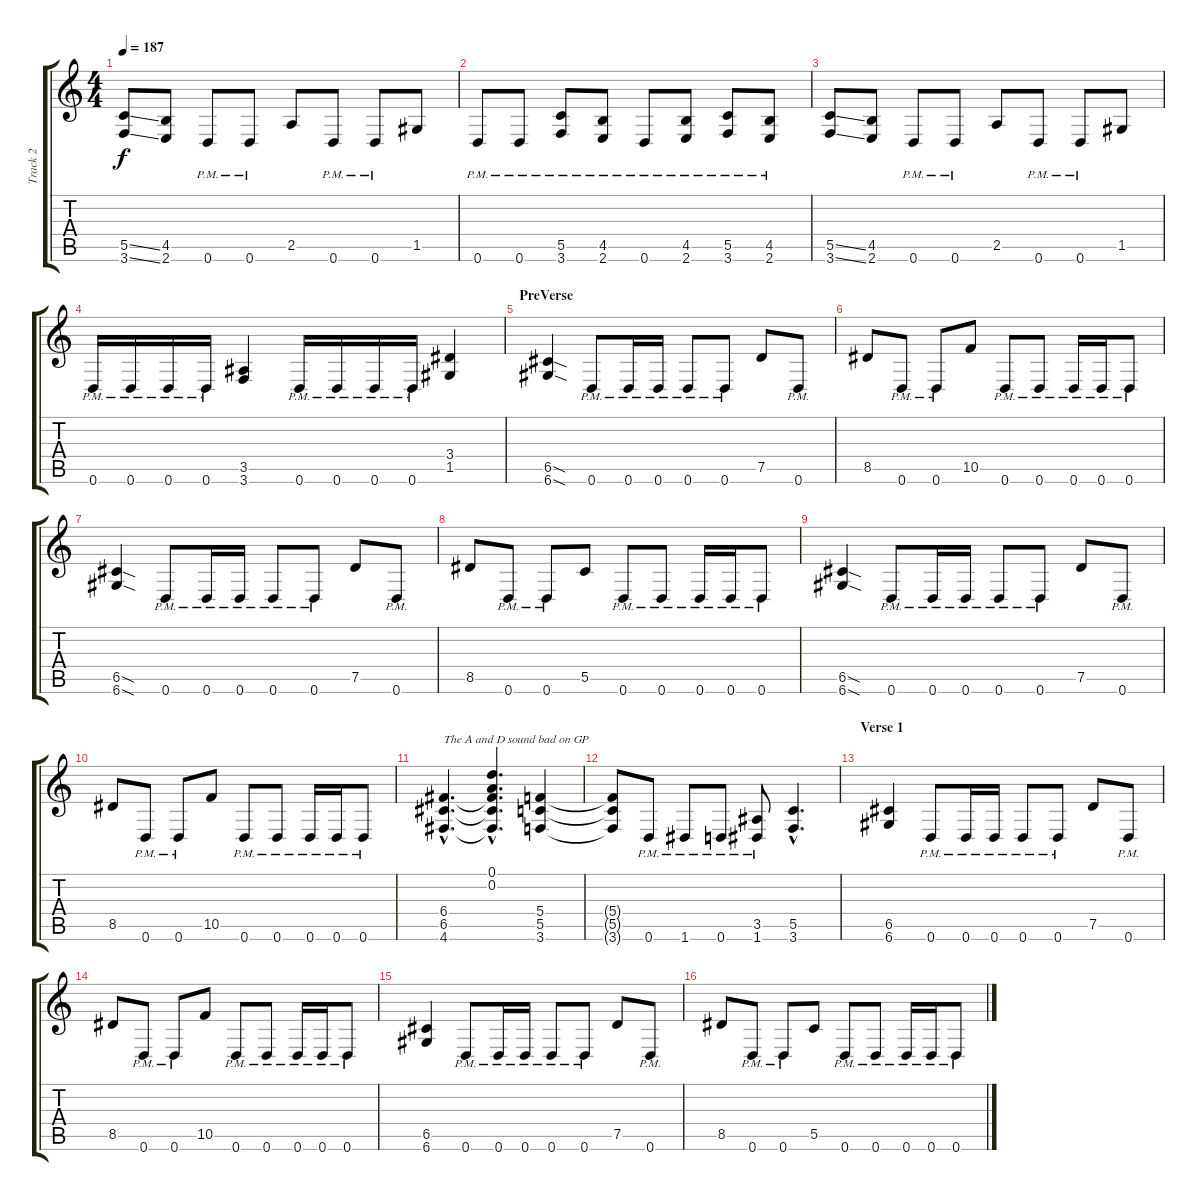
\track ("Track 2" "Track 2") {instrument overdrivenguitar}
\staff {score tabs}
\tuning (D4 A3 F3 C3 G2 D2) {hide}
\ts (4 4)
\tempo 187
\clef g2
\ks c
(5.5{ss} 3.6{ss}).8{dy f} (4.5 2.6).8 0.6{pm}.8 0.6{pm}.8 2.5.8 0.6{pm}.8 0.6{pm}.8 1.5.8 |
0.6{pm}.8 0.6{pm}.8 (5.5{pm} 3.6{pm}).8 (4.5{pm} 2.6{pm}).8 0.6{pm}.8 (4.5{pm} 2.6{pm}).8 (5.5{pm} 3.6{pm}).8 (4.5{pm} 2.6{pm}).8 |
(5.5{ss} 3.6{ss}).8 (4.5 2.6).8 0.6{pm}.8 0.6{pm}.8 2.5.8 0.6{pm}.8 0.6{pm}.8 1.5.8 |
0.6{pm}.16 0.6{pm}.16 0.6{pm}.16 0.6{pm}.16 (3.5 3.6).4 0.6{pm}.16 0.6{pm}.16 0.6{pm}.16 0.6{pm}.16 (3.4 1.5).4 |
\section ("" "PreVerse")
(6.5{sod} 6.6{sod}).4 0.6{pm}.8 0.6{pm}.16 0.6{pm}.16 0.6{pm}.8 0.6{pm}.8 7.5.8 0.6{pm}.8 |
8.5.8 0.6{pm}.8 0.6{pm}.8 10.5.8 0.6{pm}.8 0.6{pm}.8 0.6{pm}.16 0.6{pm}.16 0.6{pm}.8 |
(6.5{sod} 6.6{sod}).4 0.6{pm}.8 0.6{pm}.16 0.6{pm}.16 0.6{pm}.8 0.6{pm}.8 7.5.8 0.6{pm}.8 |
8.5.8 0.6{pm}.8 0.6{pm}.8 5.5.8 0.6{pm}.8 0.6{pm}.8 0.6{pm}.16 0.6{pm}.16 0.6{pm}.8 |
(6.5{sod} 6.6{sod}).4 0.6{pm}.8 0.6{pm}.16 0.6{pm}.16 0.6{pm}.8 0.6{pm}.8 7.5.8 0.6{pm}.8 |
8.5.8 0.6{pm}.8 0.6{pm}.8 10.5.8 0.6{pm}.8 0.6{pm}.8 0.6{pm}.16 0.6{pm}.16 0.6{pm}.8 |
(6.4{hac} 6.5{hac} 4.6{hac}).4{d txt "The A and D sound bad on GP"} (0.1{hac} 0.2{hac} 6.4{hac t} 6.5{hac t} 4.6{hac t}).4{d} (5.4 5.5 3.6).4 |
(5.4{t} 5.5{t} 3.6{t}).8 0.6{pm}.8 1.6{pm}.8 0.6{pm}.8 (3.5{pm} 1.6{pm}).8 (5.5{hac} 3.6{hac}).4{d} |
\section ("" "Verse 1")
(6.5 6.6).4 0.6{pm}.8 0.6{pm}.16 0.6{pm}.16 0.6{pm}.8 0.6{pm}.8 7.5.8 0.6{pm}.8 |
8.5.8 0.6{pm}.8 0.6{pm}.8 10.5.8 0.6{pm}.8 0.6{pm}.8 0.6{pm}.16 0.6{pm}.16 0.6{pm}.8 |
(6.5 6.6).4 0.6{pm}.8 0.6{pm}.16 0.6{pm}.16 0.6{pm}.8 0.6{pm}.8 7.5.8 0.6{pm}.8 |
8.5.8 0.6{pm}.8 0.6{pm}.8 5.5.8 0.6{pm}.8 0.6{pm}.8 0.6{pm}.16 0.6{pm}.16 0.6{pm}.8
